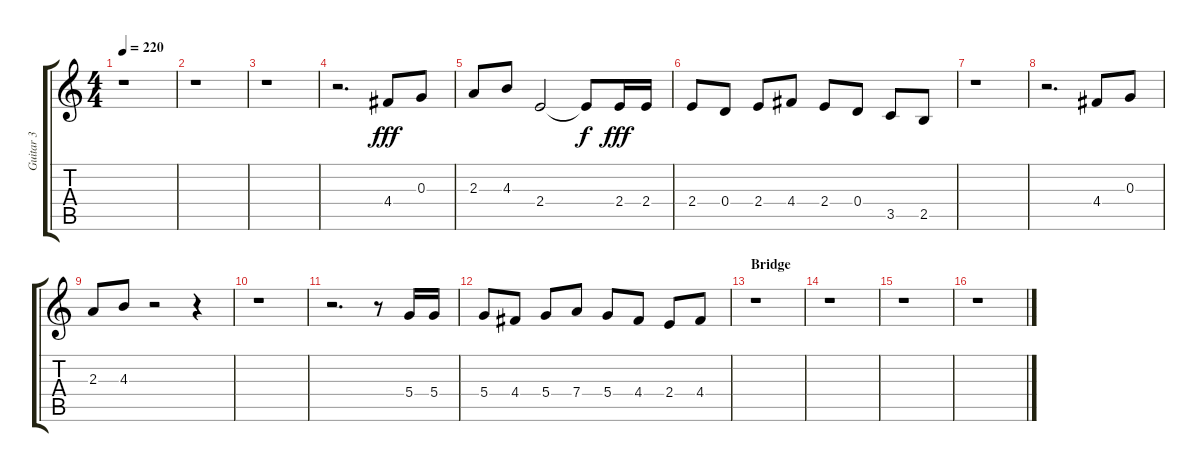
\track ("Guitar 3" "Guitar 3") {instrument distortionguitar}
\staff {score tabs}
\tuning (E4 B3 G3 D3 A2 E2) {hide}
\ts (4 4)
\tempo 220
\clef g2
\ks c
r.1{dy fff} |
r.1 |
r.1 |
r.2{d instrument distortionguitar} 4.4.8 0.3.8 |
2.3.8 4.3.8 2.4.2 2.4{t}.8{dy f} 2.4.16{dy fff} 2.4.16 |
2.4.8 0.4.8 2.4.8 4.4.8 2.4.8 0.4.8 3.5.8 2.5.8 |
r.1 |
r.2{d} 4.4.8 0.3.8 |
2.3.8 4.3.8 r.2 r.4 |
r.1 |
r.2{d} r.8 5.4.16 5.4.16 |
5.4.8 4.4.8 5.4.8 7.4.8 5.4.8 4.4.8 2.4.8 4.4.8 |
\section ("" "Bridge")
r.1 |
r.1 |
r.1 |
r.1
